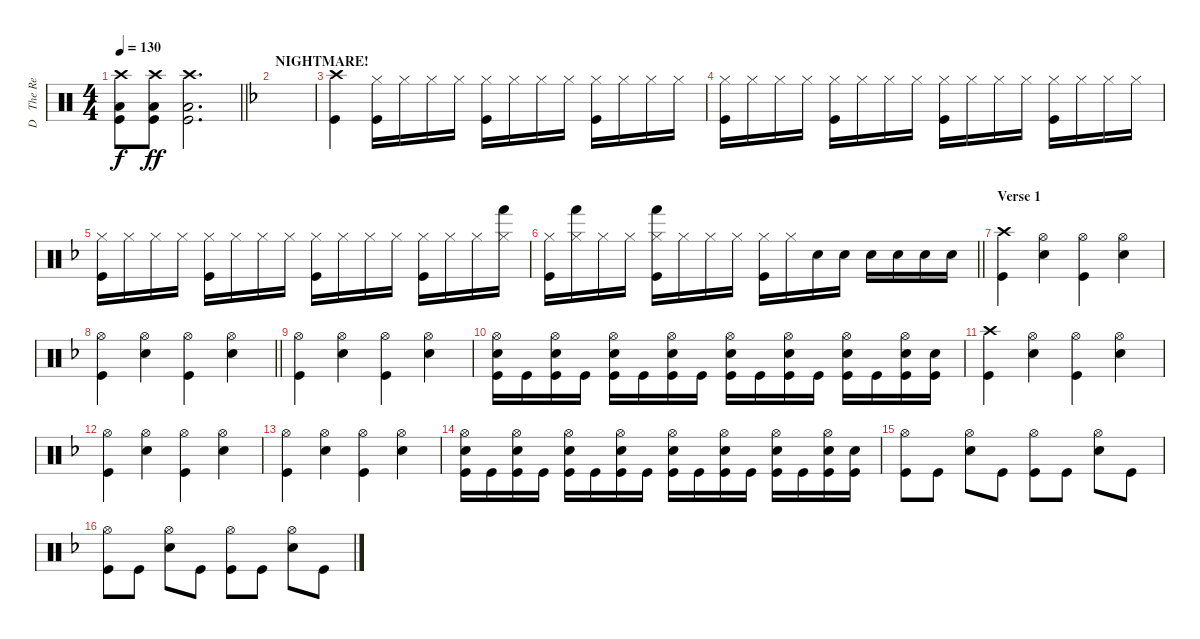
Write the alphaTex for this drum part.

\track ("D   The Rev" "D   The Re") {instrument percussion}
\staff {score}
\articulation defaults
\ts (4 4)
\tempo 130
\clef neutral
\barLineRight lightlight
\ks c
("Crash high (hit)" "Low Floor Tom (hit)" "Kick (hit)").8{dy f} ("Crash high (hit)" "Low Floor Tom (hit)" "Kick (hit)").8{dy ff} ("Crash high (hit)" "Kick (hit)" "Low Floor Tom (hit)").2{d} |
\section ("" "NIGHTMARE!")
\ks dminor
|
("Crash high (hit)" "Kick (hit)").4 ("Hi-Hat (closed)" "Kick (hit)").16 "Hi-Hat (closed)".16 "Hi-Hat (closed)".16 "Hi-Hat (closed)".16 ("Hi-Hat (closed)" "Kick (hit)").16 "Hi-Hat (closed)".16 "Hi-Hat (closed)".16 "Hi-Hat (closed)".16 ("Hi-Hat (closed)" "Kick (hit)").16 "Hi-Hat (closed)".16 "Hi-Hat (closed)".16 "Hi-Hat (closed)".16 |
("Hi-Hat (closed)" "Kick (hit)").16 "Hi-Hat (closed)".16 "Hi-Hat (closed)".16 "Hi-Hat (closed)".16 ("Hi-Hat (closed)" "Kick (hit)").16 "Hi-Hat (closed)".16 "Hi-Hat (closed)".16 "Hi-Hat (closed)".16 ("Hi-Hat (closed)" "Kick (hit)").16 "Hi-Hat (closed)".16 "Hi-Hat (closed)".16 "Hi-Hat (closed)".16 ("Hi-Hat (closed)" "Kick (hit)").16 "Hi-Hat (closed)".16 "Hi-Hat (closed)".16 "Hi-Hat (closed)".16 |
("Hi-Hat (closed)" "Kick (hit)").16 "Hi-Hat (closed)".16 "Hi-Hat (closed)".16 "Hi-Hat (closed)".16 ("Hi-Hat (closed)" "Kick (hit)").16 "Hi-Hat (closed)".16 "Hi-Hat (closed)".16 "Hi-Hat (closed)".16 ("Hi-Hat (closed)" "Kick (hit)").16 "Hi-Hat (closed)".16 "Hi-Hat (closed)".16 "Hi-Hat (closed)".16 ("Hi-Hat (closed)" "Kick (hit)").16 "Hi-Hat (closed)".16 "Hi-Hat (closed)".16 ("Hi-Hat (closed)" "Hand (hit)").16 |
\barLineRight lightlight
("Hi-Hat (closed)" "Kick (hit)").16 ("Hi-Hat (closed)" "Hand (hit)").16 "Hi-Hat (closed)".16 "Hi-Hat (closed)".16 ("Hi-Hat (closed)" "Hand (hit)" "Kick (hit)").16 "Hi-Hat (closed)".16 "Hi-Hat (closed)".16 "Hi-Hat (closed)".16 ("Hi-Hat (closed)" "Kick (hit)").16 "Hi-Hat (closed)".16 "Snare (hit) 2".16 "Snare (hit) 2".16 "Snare (hit) 2".16 "Snare (hit) 2".16 "Snare (hit) 2".16 "Snare (hit) 2".16 |
\section ("" "Verse 1")
("Crash high (hit)" "Kick (hit)").4 ("Snare (hit) 2" "Hi-Hat (open)").4 ("Hi-Hat (open)" "Kick (hit)").4 ("Snare (hit) 2" "Hi-Hat (open)").4 |
\barLineRight lightlight
("Hi-Hat (open)" "Kick (hit)").4 ("Snare (hit) 2" "Hi-Hat (open)").4 ("Kick (hit)" "Hi-Hat (open)").4 ("Hi-Hat (open)" "Snare (hit) 2").4 |
("Kick (hit)" "Hi-Hat (open)").4 ("Hi-Hat (open)" "Snare (hit) 2").4 ("Kick (hit)" "Hi-Hat (open)").4 ("Hi-Hat (open)" "Snare (hit) 2").4 |
("Hi-Hat (open)" "Snare (hit) 2" "Kick (hit)").16 "Kick (hit)".16 ("Hi-Hat (open)" "Snare (hit) 2" "Kick (hit)").16 "Kick (hit)".16 ("Hi-Hat (open)" "Snare (hit) 2" "Kick (hit)").16 "Kick (hit)".16 ("Hi-Hat (open)" "Snare (hit) 2" "Kick (hit)").16 "Kick (hit)".16 ("Hi-Hat (open)" "Snare (hit) 2" "Kick (hit)").16 "Kick (hit)".16 ("Hi-Hat (open)" "Snare (hit) 2" "Kick (hit)").16 "Kick (hit)".16 ("Hi-Hat (open)" "Snare (hit) 2" "Kick (hit)").16 "Kick (hit)".16 ("Hi-Hat (open)" "Snare (hit) 2" "Kick (hit)").16 ("Snare (hit) 2" "Kick (hit)").16 |
("Crash high (hit)" "Kick (hit)").4 ("Snare (hit) 2" "Hi-Hat (open)").4 ("Hi-Hat (open)" "Kick (hit)").4 ("Snare (hit) 2" "Hi-Hat (open)").4 |
("Hi-Hat (open)" "Kick (hit)").4 ("Snare (hit) 2" "Hi-Hat (open)").4 ("Kick (hit)" "Hi-Hat (open)").4 ("Hi-Hat (open)" "Snare (hit) 2").4 |
("Kick (hit)" "Hi-Hat (open)").4 ("Hi-Hat (open)" "Snare (hit) 2").4 ("Kick (hit)" "Hi-Hat (open)").4 ("Hi-Hat (open)" "Snare (hit) 2").4 |
("Hi-Hat (open)" "Snare (hit) 2" "Kick (hit)").16 "Kick (hit)".16 ("Hi-Hat (open)" "Snare (hit) 2" "Kick (hit)").16 "Kick (hit)".16 ("Hi-Hat (open)" "Snare (hit) 2" "Kick (hit)").16 "Kick (hit)".16 ("Hi-Hat (open)" "Snare (hit) 2" "Kick (hit)").16 "Kick (hit)".16 ("Hi-Hat (open)" "Snare (hit) 2" "Kick (hit)").16 "Kick (hit)".16 ("Hi-Hat (open)" "Snare (hit) 2" "Kick (hit)").16 "Kick (hit)".16 ("Hi-Hat (open)" "Snare (hit) 2" "Kick (hit)").16 "Kick (hit)".16 ("Hi-Hat (open)" "Snare (hit) 2" "Kick (hit)").16 ("Snare (hit) 2" "Kick (hit)").16 |
("Hi-Hat (open)" "Kick (hit)").8 "Kick (hit)".8 ("Snare (hit) 2" "Hi-Hat (open)").8 "Kick (hit)".8 ("Kick (hit)" "Hi-Hat (open)").8 "Kick (hit)".8 ("Snare (hit) 2" "Hi-Hat (open)").8 "Kick (hit)".8 |
("Kick (hit)" "Hi-Hat (open)").8 "Kick (hit)".8 ("Snare (hit) 2" "Hi-Hat (open)").8 "Kick (hit)".8 ("Kick (hit)" "Hi-Hat (open)").8 "Kick (hit)".8 ("Snare (hit) 2" "Hi-Hat (open)").8 "Kick (hit)".8
